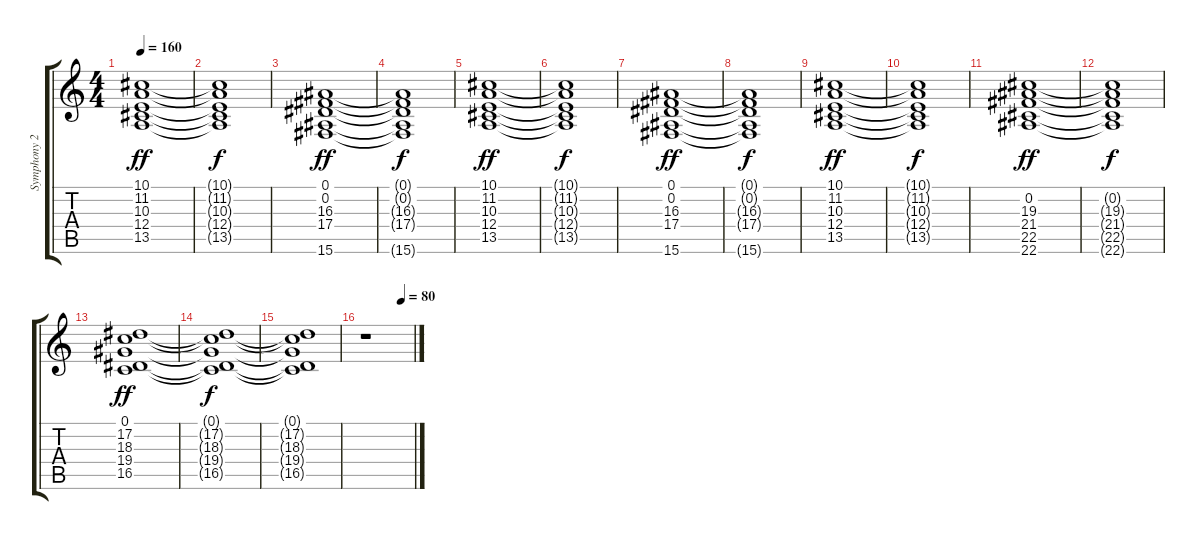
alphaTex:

\track ("Symphony 2" "Symphony 2") {instrument pad2warm}
\staff {score tabs}
\tuning (Eb4 Bb3 Gb3 Db3 Ab2 Eb2) {hide}
\ts (4 4)
\tempo 160
\clef g2
\ks c
(10.1 11.2 10.3 12.4 13.5).1{dy ff} |
(10.1{t} 11.2{t} 10.3{t} 12.4{t} 13.5{t}).1{dy f} |
(0.1 0.2 16.3 17.4 15.6).1{dy ff} |
(0.1{t} 0.2{t} 16.3{t} 17.4{t} 15.6{t}).1{dy f} |
(10.1 11.2 10.3 12.4 13.5).1{dy ff} |
(10.1{t} 11.2{t} 10.3{t} 12.4{t} 13.5{t}).1{dy f} |
(0.1 0.2 16.3 17.4 15.6).1{dy ff} |
(0.1{t} 0.2{t} 16.3{t} 17.4{t} 15.6{t}).1{dy f} |
(10.1 11.2 10.3 12.4 13.5).1{dy ff} |
(10.1{t} 11.2{t} 10.3{t} 12.4{t} 13.5{t}).1{dy f} |
(0.2 19.3 21.4 22.5 22.6).1{dy ff} |
(0.2{t} 19.3{t} 21.4{t} 22.5{t} 22.6{t}).1{dy f} |
(0.1 17.2 18.3 19.4 16.5).1{dy ff} |
(0.1{t} 17.2{t} 18.3{t} 19.4{t} 16.5{t}).1{dy f} |
(0.1{t} 17.2{t} 18.3{t} 19.4{t} 16.5{t}).1 |
\tempo (80 0.75)
r.1
